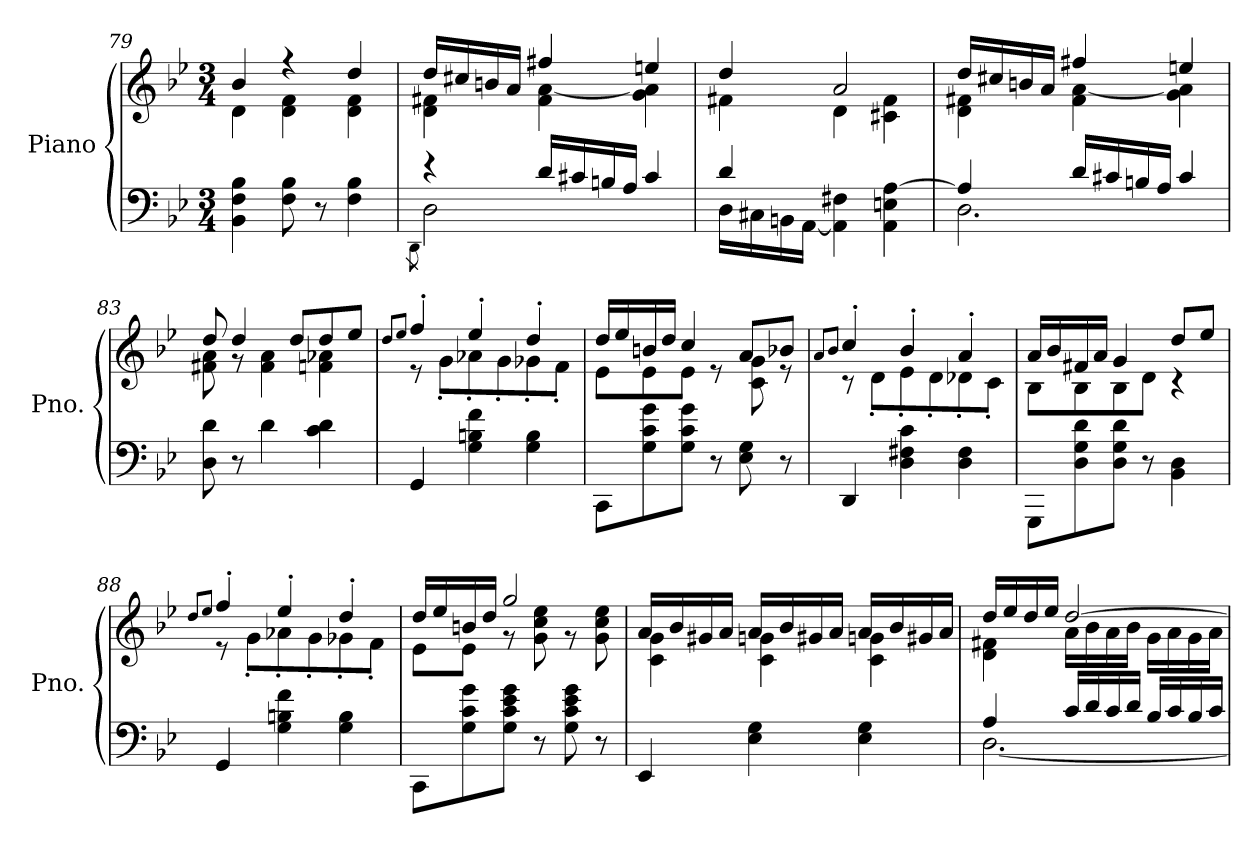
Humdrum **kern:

**kern	**kern	**dynam
*part1	*part1	*part1
*staff2	*staff1	*staff1/2
*I"Piano	*	*
*I'Pno.	*	*
*clefF4	*clefG2	*
*k[b-e-]	*k[b-e-]	*
*M3/4	*M3/4	*
=79	=79	=79
*	*^	*
4BB-\ 4F\ 4B-\	4b-/	4d\	.
8F\ 8B-\	4r	4d\ 4f\	.
8r	.	.	.
4F\ 4B-\	4dd/	4d\ 4f\	.
!!LO:PB:g=z	!!
=80	=80	=80	=80
*^	*	*	*
.	8qDD\	.	.	.
4r	2D\	16dd/LL	4d\ 4f#X\	.
.	.	16cc#X/	.	.
.	.	16bn/	.	.
.	.	16a/JJ	.	.
16d/LL	.	4ff#X/	4f#\ [4a\	.
16c#X/	.	.	.	.
16Bn/	.	.	.	.
16A/JJ	.	.	.	.
4c#/	4ryy	4een/	4g\ 4a\]	.
=81	=81	=81	=81	=81
4d/	16D\LL	4dd/	4f#X\	.
.	16C#X\	.	.	.
.	16BBn\	.	.	.
.	[16AA\JJ	.	.	.
4AA\] 4F#X\	2ryy	2a/	4d\	.
4AA\ 4En\ [4A\	.	.	4c#X\ 4f#\	.
=82	=82	=82	=82	=82
4A/]	2.D\	16dd/LL	4d\ 4f#X\	.
.	.	16cc#X/	.	.
.	.	16bn/	.	.
.	.	16a/JJ	.	.
16d/LL	.	4ff#X/	4f#\ [4a\	.
16c#X/	.	.	.	.
16Bn/	.	.	.	.
16A/JJ	.	.	.	.
4c#/	.	4een/	4g\ 4a\]	.
*v	*v	*	*	*
=83	=83	=83	=83
8D\ 8d\	8dd/	8f#X\ 8a\	.
8r	4dd/	8r	.
4d\	.	4f#\ 4a\	.
.	8dd/L	.	.
4c\ 4d\	8dd/	4fn\ 4a-X\	.
.	8ee-/J	.	.
!!LO:LB:g=z	!!
=84	=84	=84	=84
.	8qdd/L	.	.
.	8qee-/J	.	.
4GG/	4ff'/	8r	.
.	.	8g'\L	.
4G\ 4Bn\ 4f\	4ee-'/	8a-X'\	.
.	.	8g'\	.
4G\ 4B\	4dd'/	8g-X'\	.
.	.	8f'\J	.
=85	=85	=85	=85
8CC\L	16dd/LL	8e-\L	.
.	16ee-/	.	.
8G\ 8c\ 8g\	16bn/	8e-\	.
.	16dd/JJ	.	.
8G\ 8c\ 8g\J	4cc/	8e-\J	.
8r	.	8r	.
8E-\ 8G\	8a/L	8c\ 8g\	.
8r	8b-X/J	8r	.
=86	=86	=86	=86
.	8qa/L	.	.
.	8qb-/J	.	.
4DD/	4cc'/	8r	.
.	.	8d'\L	.
4D\ 4F#X\ 4c\	4b-'/	8e-'\	.
.	.	8d'\	.
4D\ 4F#\	4a'/	8d-X'\	.
.	.	8c'\J	.
=87	=87	=87	=87
8GGG\L	16a/LL	8B-\L	.
.	16b-/	.	.
8D\ 8G\ 8d\	16f#X/	8B-\	.
.	16a/JJ	.	.
8D\ 8G\ 8d\J	4g/	8B-\	.
8r	.	8d\J	.
4BB-\ 4D\	8dd/L	4r	.
.	8ee-/J	.	.
=88	=88	=88	=88
.	8qdd/L	.	.
.	8qee-/J	.	.
4GG/	4ff'/	8r	.
.	.	8g'\L	.
4G\ 4Bn\ 4f\	4ee-'/	8a-X'\	.
.	.	8g'\	.
4G\ 4B\	4dd'/	8g-X'\	.
.	.	8f'\J	.
!!LO:LB:g=z	!!
=89	=89	=89	=89
8CC\L	16dd/LL	8e-\L	.
.	16ee-/	.	.
8G\ 8c\ 8g\	16bn/	8e-\J	.
.	16dd/JJ	.	.
!	!	!	!LO:DY:b=2
!	!	!	!LO:DY:n=1:b
8G\ 8c\ 8e-\ 8g\J	2gg/	8r	mf f
8r	.	8g\ 8cc\ 8ee-\	.
8G\ 8c\ 8e-\ 8g\	.	8r	.
8r	.	8g\ 8cc\ 8ee-\	.
=90	=90	=90	=90
!	!	!	!LO:DY:b=2
!	!	!	!LO:DY:n=1:b
4EE-/	16a/LL	4c\ 4g\	p mp
.	16b-/	.	.
.	16g#X/	.	.
.	16a/JJ	.	.
4E-\ 4G\	16a/LL	4c\ 4gn\	.
.	16b-/	.	.
.	16g#X/	.	.
.	16a/JJ	.	.
4E-\ 4G\	16a/LL	4c\ 4gn\	.
.	16b-/	.	.
.	16g#X/	.	.
.	16a/JJ	.	.
=91	=91	=91	=91
*^	*	*	*
4A/	[2.D\	16dd/LL	4d\ 4f#X\	.
.	.	16ee-/	.	.
.	.	16dd/	.	.
.	.	16ee-/JJ	.	.
16c/LL	.	[2dd/	16a\LL	.
16d/	.	.	16b-\	.
16c/	.	.	16a\	.
16d/JJ	.	.	16b-\JJ	.
16B-/LL	.	.	16g\LL	.
16c/	.	.	16a\	.
16B-/	.	.	16g\	.
16c/JJ	.	.	16a\JJ	.
*v	*v	*	*	*
*	*v	*v	*
=	=	=
*-	*-	*-
